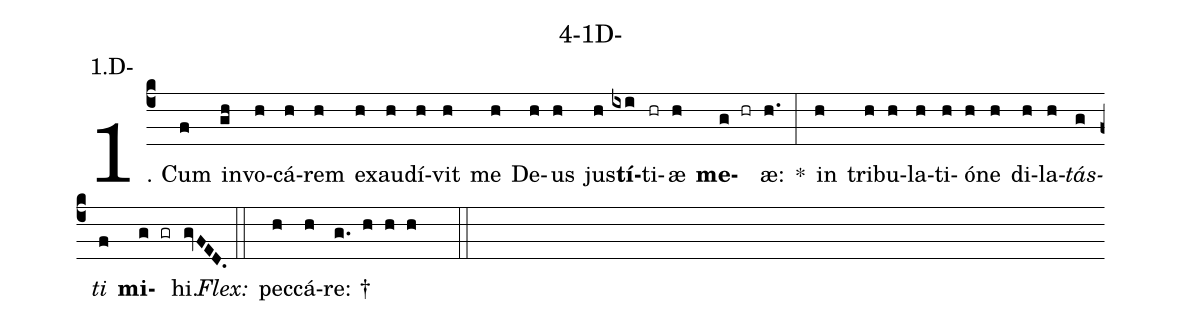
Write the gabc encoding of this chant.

name: 4-1D-;
annotation: 1.D-;
%%
(c4)1. Cum(f) in(gh)vo(h)cá(h)rem(h) ex(h)au(h)dí(h)vit(h) me(h) De(h)us(h) jus(h)<b>tí</b>(ixi)ti(hr)æ(h) <b>me</b>(g hr)æ:(h.) *(:) in(h) tri(h)bu(h)la(h)ti(h)ó(h)ne(h) di(h)la(h)<i>tás</i>(g)<i>ti</i>(f) <b>mi</b>(g gr)hi.(gvFED.) (::)
<i>Flex:</i>()  pec(h)cá(h)re: †(g. h h h  ::)
